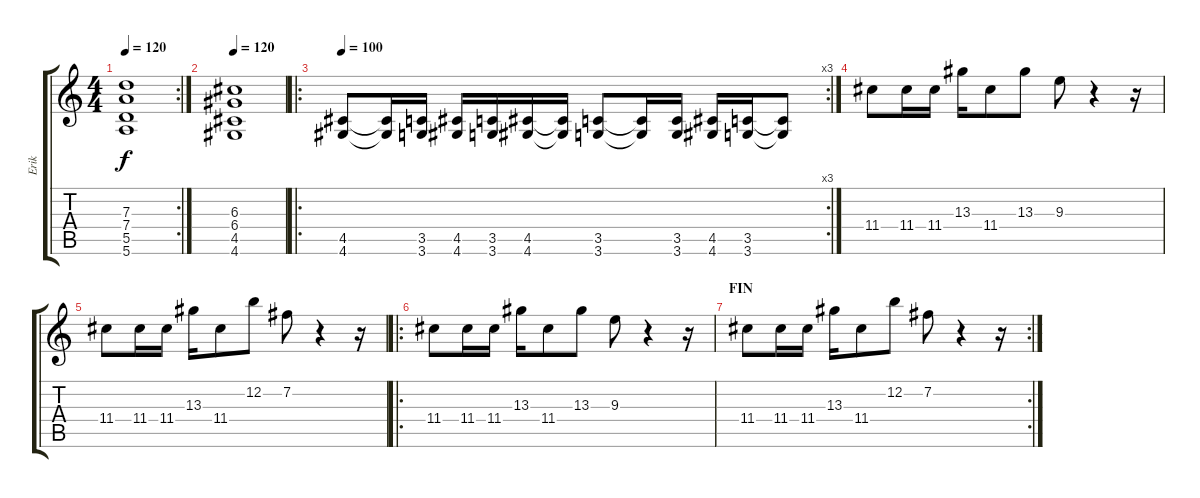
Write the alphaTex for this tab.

\track ("Erik" "Erik") {instrument electricguitarclean}
\staff {score tabs}
\tuning (E4 B3 G3 D3 A2 E2) {hide}
\rc 2
\ts (4 4)
\tempo 120
\clef g2
\ks c
(7.3 7.4 5.5 5.6).1{dy f volume 16 instrument overdrivenguitar} |
\tempo 120
(6.3 6.4 4.5 4.6).1{volume 16 instrument overdrivenguitar} |
\ro
\rc 3
\tempo 100
(4.5 4.6).8{volume 13 instrument overdrivenguitar} (4.5{t} 4.6{t}).16 (3.5 3.6).16 (4.5 4.6).16 (3.5 3.6).16 (4.5 4.6).16 (4.5{t} 4.6{t}).16 (3.5 3.6).8 (3.5{t} 3.6{t}).16 (3.5 3.6).16 (4.5 4.6).16 (3.5 3.6).16 (3.5{t} 3.6{t}).8 |
11.4.8 11.4.16 11.4.16 13.3.16 11.4.8 13.3.8 9.3.8 r.4 r.16 |
11.4.8 11.4.16 11.4.16 13.3.16 11.4.8 12.2.8 7.2.8 r.4 r.16 |
\ro
11.4.8 11.4.16 11.4.16 13.3.16 11.4.8 13.3.8 9.3.8 r.4 r.16 |
\rc 2
\section ("" "FIN")
11.4.8 11.4.16 11.4.16 13.3.16 11.4.8 12.2.8 7.2.8 r.4 r.16
